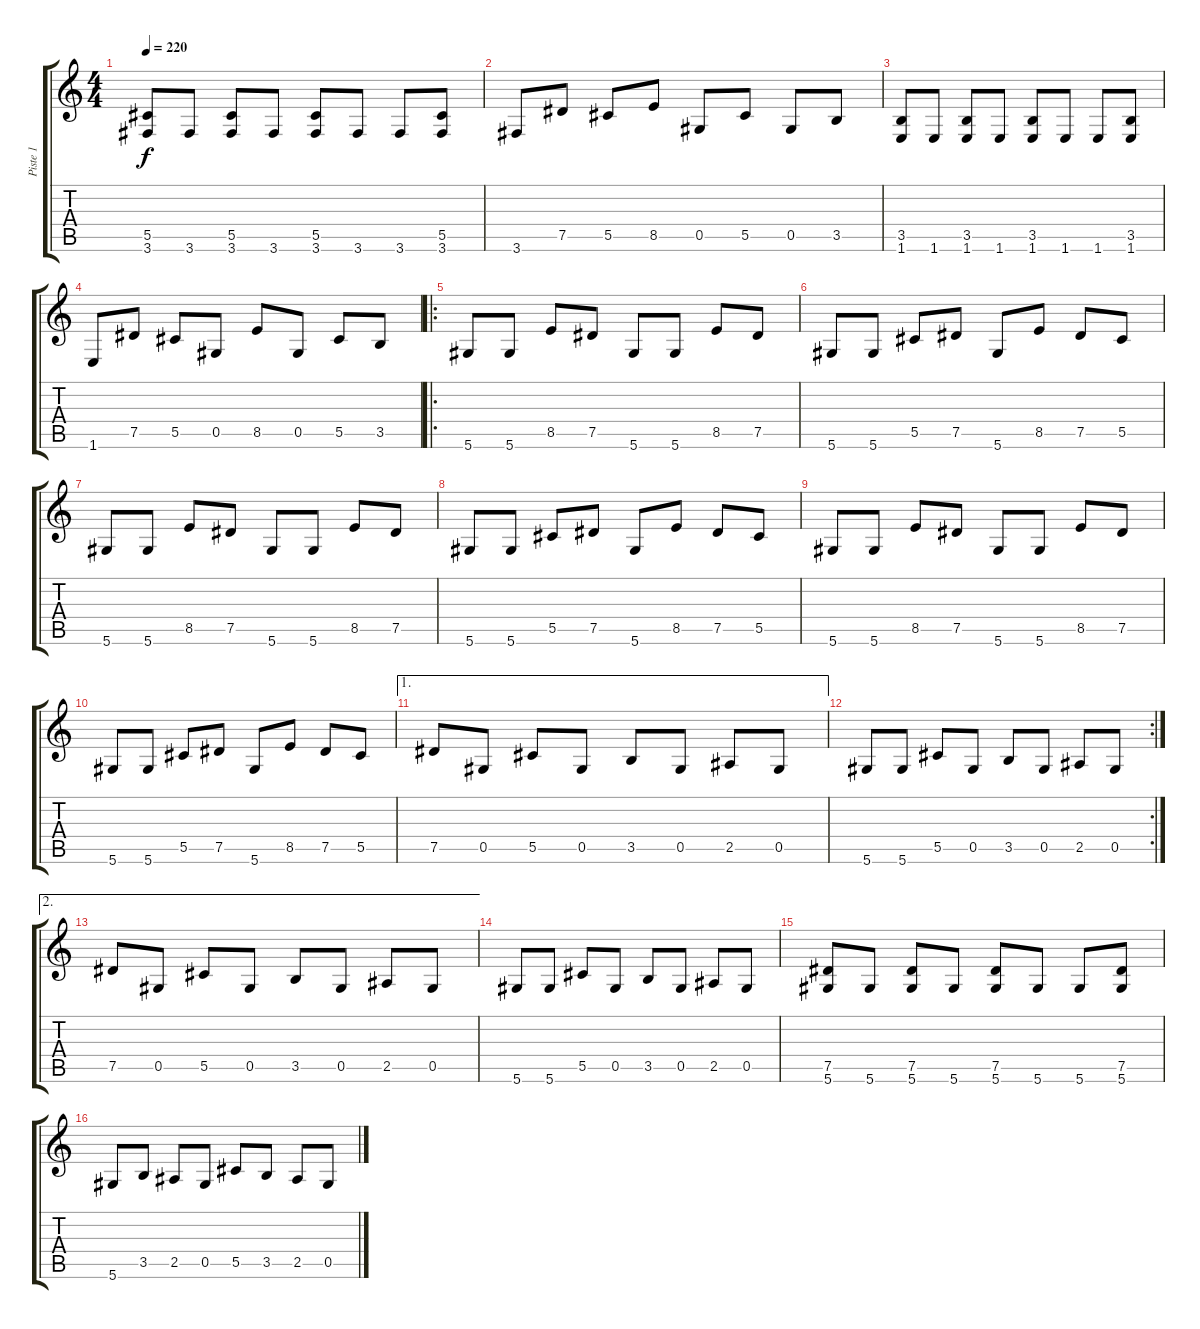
\track ("Piste 1" "Piste 1") {instrument overdrivenguitar}
\staff {score tabs}
\tuning (Eb4 Bb3 Gb3 Db3 Ab2 Eb2) {hide}
\ts (4 4)
\tempo 220
\clef g2
\ks c
(5.5 3.6).8{dy f} 3.6.8 (5.5 3.6).8 3.6.8 (5.5 3.6).8 3.6.8 3.6.8 (5.5 3.6).8 |
3.6.8 7.5.8 5.5.8 8.5.8 0.5.8 5.5.8 0.5.8 3.5.8 |
(3.5 1.6).8 1.6.8 (3.5 1.6).8 1.6.8 (3.5 1.6).8 1.6.8 1.6.8 (3.5 1.6).8 |
1.6.8 7.5.8 5.5.8 0.5.8 8.5.8 0.5.8 5.5.8 3.5.8 |
\ro
5.6.8 5.6.8 8.5.8 7.5.8 5.6.8 5.6.8 8.5.8 7.5.8 |
5.6.8 5.6.8 5.5.8 7.5.8 5.6.8 8.5.8 7.5.8 5.5.8 |
5.6.8 5.6.8 8.5.8 7.5.8 5.6.8 5.6.8 8.5.8 7.5.8 |
5.6.8 5.6.8 5.5.8 7.5.8 5.6.8 8.5.8 7.5.8 5.5.8 |
5.6.8 5.6.8 8.5.8 7.5.8 5.6.8 5.6.8 8.5.8 7.5.8 |
5.6.8 5.6.8 5.5.8 7.5.8 5.6.8 8.5.8 7.5.8 5.5.8 |
\ae 1
7.5.8 0.5.8 5.5.8 0.5.8 3.5.8 0.5.8 2.5.8 0.5.8 |
\rc 2
5.6.8 5.6.8 5.5.8 0.5.8 3.5.8 0.5.8 2.5.8 0.5.8 |
\ae 2
7.5.8 0.5.8 5.5.8 0.5.8 3.5.8 0.5.8 2.5.8 0.5.8 |
5.6.8 5.6.8 5.5.8 0.5.8 3.5.8 0.5.8 2.5.8 0.5.8 |
(7.5 5.6).8 5.6.8 (7.5 5.6).8 5.6.8 (7.5 5.6).8 5.6.8 5.6.8 (7.5 5.6).8 |
5.6.8 3.5.8 2.5.8 0.5.8 5.5.8 3.5.8 2.5.8 0.5.8
